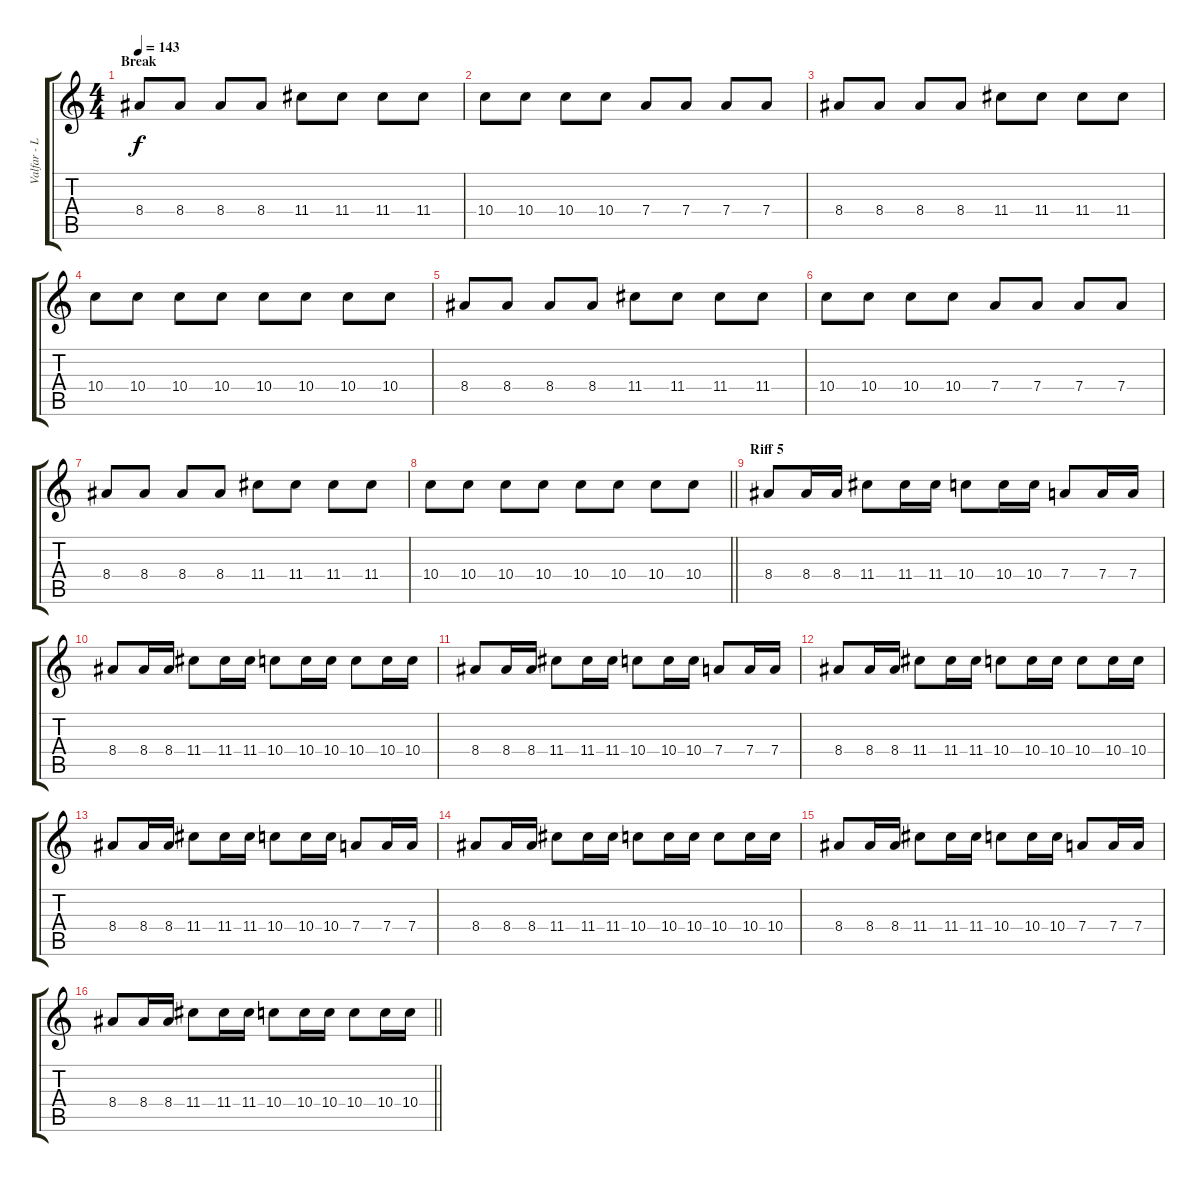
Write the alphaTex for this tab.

\track ("Valfar - Lead" "Valfar - L") {instrument distortionguitar}
\staff {score tabs}
\tuning (E4 B3 G3 D3 A2 E2) {hide}
\ts (4 4)
\section ("" "Break")
\tempo 143
\clef g2
\ks c
8.4.8{dy f} 8.4.8 8.4.8 8.4.8 11.4.8 11.4.8 11.4.8 11.4.8 |
10.4.8 10.4.8 10.4.8 10.4.8 7.4.8 7.4.8 7.4.8 7.4.8 |
8.4.8 8.4.8 8.4.8 8.4.8 11.4.8 11.4.8 11.4.8 11.4.8 |
10.4.8 10.4.8 10.4.8 10.4.8 10.4.8 10.4.8 10.4.8 10.4.8 |
8.4.8 8.4.8 8.4.8 8.4.8 11.4.8 11.4.8 11.4.8 11.4.8 |
10.4.8 10.4.8 10.4.8 10.4.8 7.4.8 7.4.8 7.4.8 7.4.8 |
8.4.8 8.4.8 8.4.8 8.4.8 11.4.8 11.4.8 11.4.8 11.4.8 |
\barLineRight lightlight
10.4.8 10.4.8 10.4.8 10.4.8 10.4.8 10.4.8 10.4.8 10.4.8 |
\section ("" "Riff 5")
8.4.8 8.4.16 8.4.16 11.4.8 11.4.16 11.4.16 10.4.8 10.4.16 10.4.16 7.4.8 7.4.16 7.4.16 |
8.4.8 8.4.16 8.4.16 11.4.8 11.4.16 11.4.16 10.4.8 10.4.16 10.4.16 10.4.8 10.4.16 10.4.16 |
8.4.8 8.4.16 8.4.16 11.4.8 11.4.16 11.4.16 10.4.8 10.4.16 10.4.16 7.4.8 7.4.16 7.4.16 |
8.4.8 8.4.16 8.4.16 11.4.8 11.4.16 11.4.16 10.4.8 10.4.16 10.4.16 10.4.8 10.4.16 10.4.16 |
8.4.8 8.4.16 8.4.16 11.4.8 11.4.16 11.4.16 10.4.8 10.4.16 10.4.16 7.4.8 7.4.16 7.4.16 |
8.4.8 8.4.16 8.4.16 11.4.8 11.4.16 11.4.16 10.4.8 10.4.16 10.4.16 10.4.8 10.4.16 10.4.16 |
8.4.8 8.4.16 8.4.16 11.4.8 11.4.16 11.4.16 10.4.8 10.4.16 10.4.16 7.4.8 7.4.16 7.4.16 |
\barLineRight lightlight
8.4.8 8.4.16 8.4.16 11.4.8 11.4.16 11.4.16 10.4.8 10.4.16 10.4.16 10.4.8 10.4.16 10.4.16
